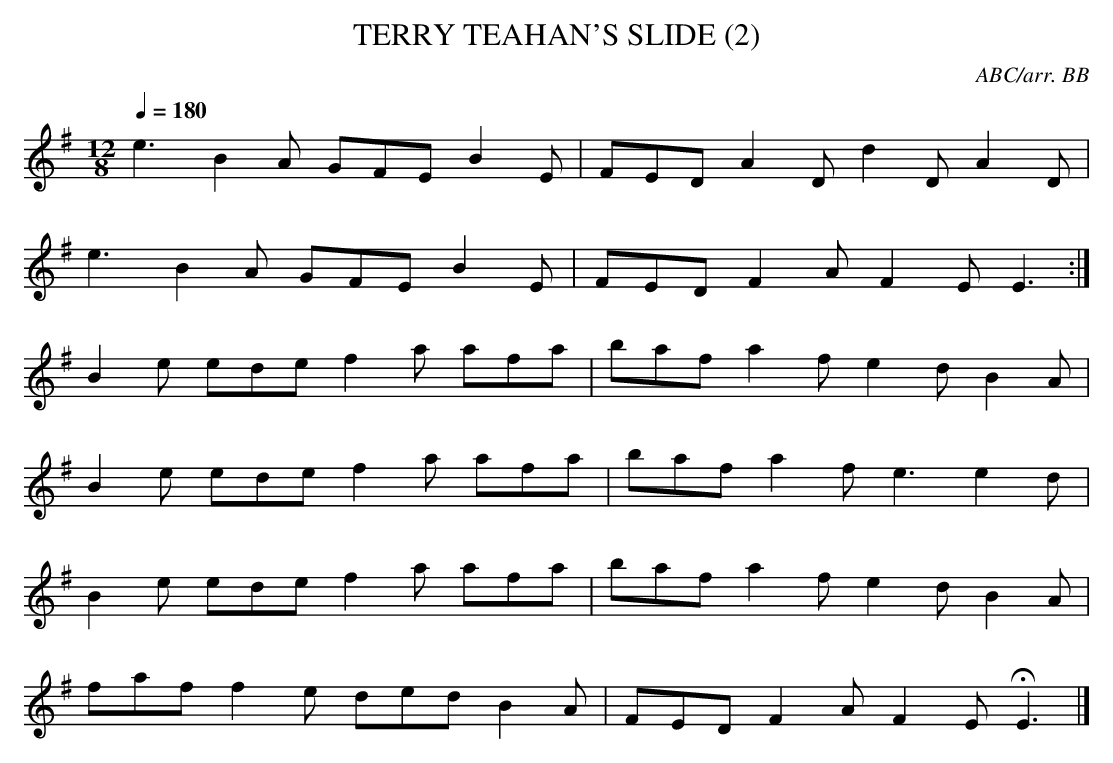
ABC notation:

X:1
T:TERRY TEAHAN'S SLIDE (2)
C:ABC/arr. BB
"T.P. Feahan's,"
etc etc
Q:1/4=180
L:1/8
M:12/8
K:Em
e3 B2A GFE B2E|FED A2D d2D A2D|
e3 B2A GFE B2E|FED F2A F2E E3:|
B2e ede f2a afa|baf a2f e2d B2A|
B2e ede f2a afa|baf a2f e3 e2d|
B2e ede f2a afa|baf a2f e2d B2A|
faf f2e ded B2A|FED F2A F2E HE3|]
